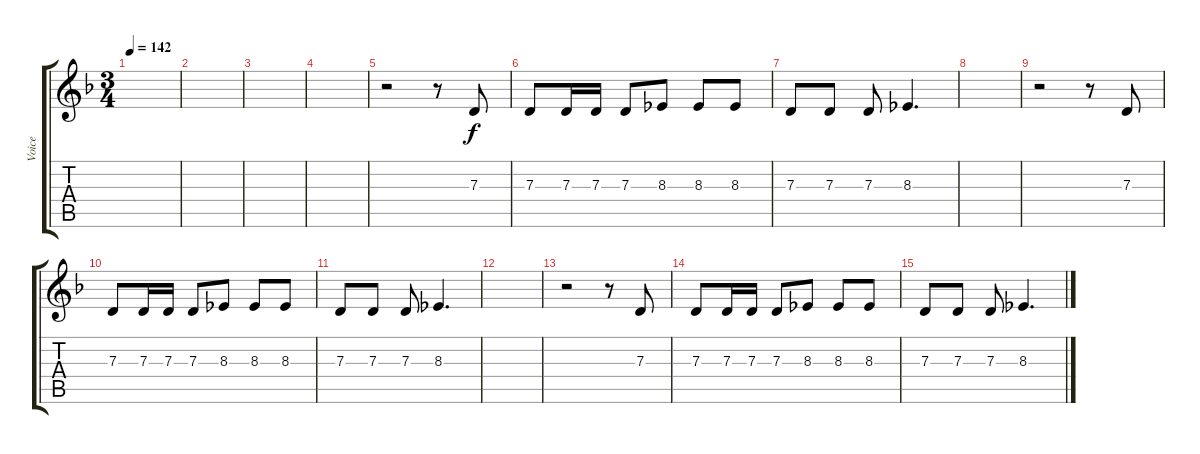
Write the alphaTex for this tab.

\track ("Voice" "Voice") {instrument lead6voice}
\staff {score tabs}
\tuning (E4 B3 G3 D3 A2 E2) {hide}
\ts (3 4)
\tempo 142
\clef g2
\ks dminor
|
|
|
|
r.2 r.8 7.3.8 |
7.3.8 7.3.16 7.3.16 7.3.8 8.3.8 8.3.8 8.3.8 |
7.3.8 7.3.8 7.3.8 8.3.4{d} |
|
r.2 r.8 7.3.8 |
7.3.8 7.3.16 7.3.16 7.3.8 8.3.8 8.3.8 8.3.8 |
7.3.8 7.3.8 7.3.8 8.3.4{d} |
|
r.2 r.8 7.3.8 |
7.3.8 7.3.16 7.3.16 7.3.8 8.3.8 8.3.8 8.3.8 |
7.3.8 7.3.8 7.3.8 8.3.4{d}
